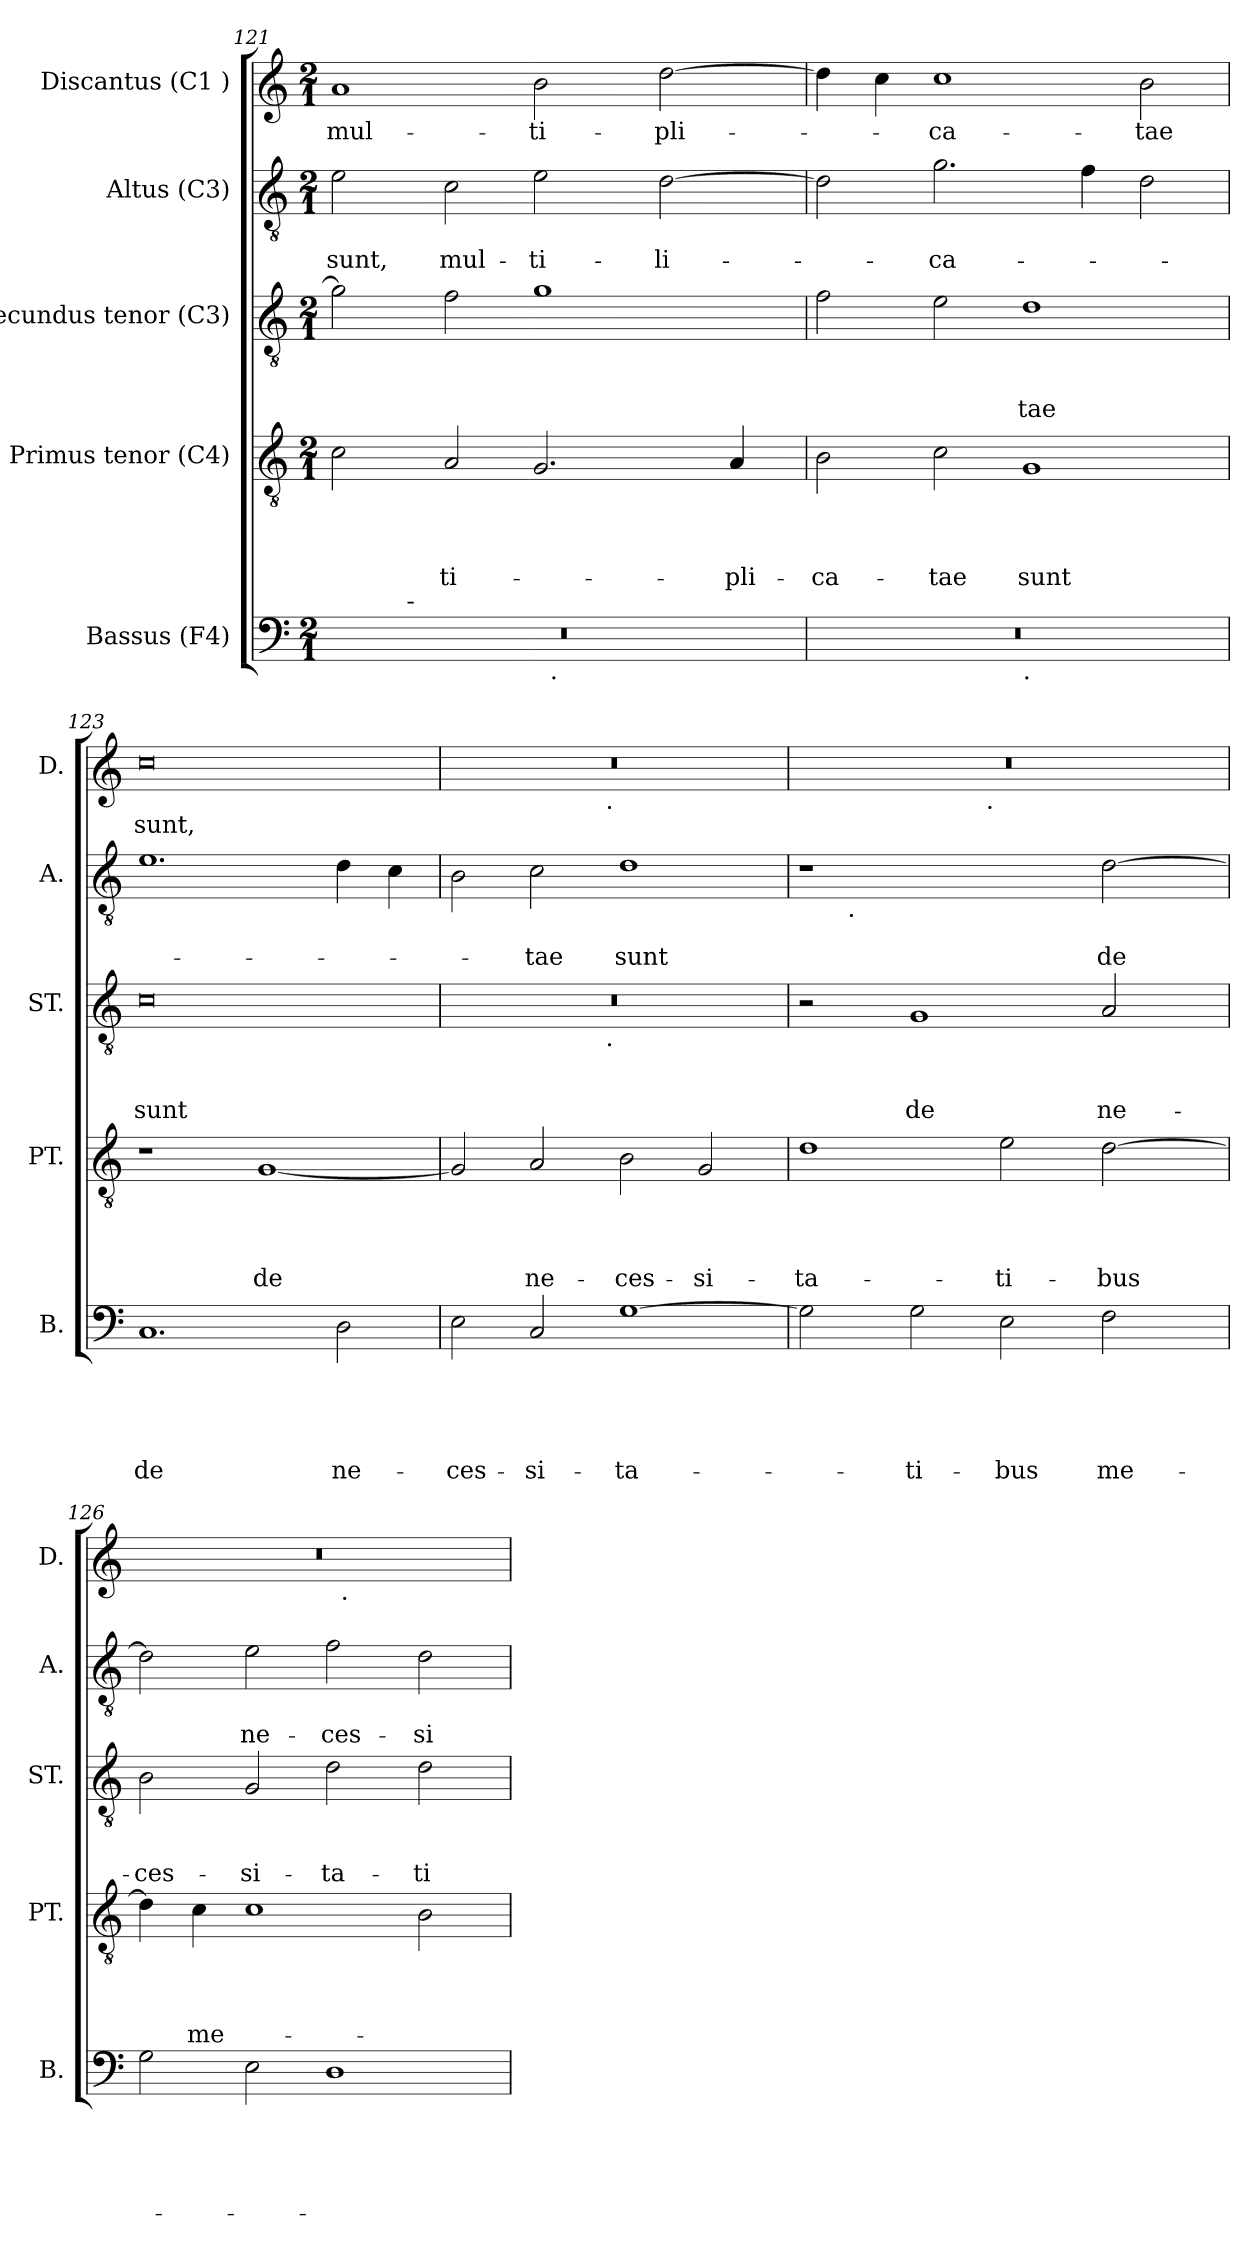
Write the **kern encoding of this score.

**kern	**text	**text	**text	**text	**text	**kern	**text	**text	**text	**text	**kern	**text	**text	**text	**kern	**text	**text	**kern	**text
*part5	*part5	*part5	*part5	*part5	*part5	*part4	*part4	*part4	*part4	*part4	*part3	*part3	*part3	*part3	*part2	*part2	*part2	*part1	*part1
*staff5	*staff5	*staff5	*staff5	*staff5	*staff5	*staff4	*staff4	*staff4	*staff4	*staff4	*staff3	*staff3	*staff3	*staff3	*staff2	*staff2	*staff2	*staff1	*staff1
*I"Bassus (F4)	*	*	*	*	*	*I"Primus tenor (C4)	*	*	*	*	*I"Secundus tenor (C3)	*	*	*	*I"Altus (C3)	*	*	*I"Discantus (C1 )	*
*I'B.	*	*	*	*	*	*I'PT.	*	*	*	*	*I'ST.	*	*	*	*I'A.	*	*	*I'D.	*
!!LO:PB:g=z
*clefF4	*	*	*	*	*	*clefGv2	*	*	*	*	*clefGv2	*	*	*	*clefGv2	*	*	*clefG2	*
*k[]	*	*	*	*	*	*k[]	*	*	*	*	*k[]	*	*	*	*k[]	*	*	*k[]	*
*C:	*	*	*	*	*	*C:	*	*	*	*	*C:	*	*	*	*C:	*	*	*C:	*
*M2/1	*	*	*	*	*	*M2/1	*	*	*	*	*M2/1	*	*	*	*M2/1	*	*	*M2/1	*
=121	=121	=121	=121	=121	=121	=121	=121	=121	=121	=121	=121	=121	=121	=121	=121	=121	=121	=121	=121
!	!	!	!	!	!	!	!	!	!	!	!	!	!	!	!	!	!LO:LY:b	!	!LO:LY:b
*^	*	*	*	*	*	*	*	*	*	*	*	*	*	*	*	*	*	*	*
*	*^	*	*	*	*	*	*	*	*	*	*	*	*	*	*	*	*	*	*	*
0r	4.ryy	1ryy	.	.	.	.	.	2c\	.	.	.	.	2g\]	.	.	.	2e\	.	sunt,	1a	mul-
!	!LO:TX:a:t=-	!	!	!	!	!	!	!	!	!	!	!	!	!	!	!	!	!	!	!	!
.	1ryy	.	.	.	.	.	.	.	.	.	.	.	.	.	.	.	.	.	.	.	.
!	!	!	!	!	!	!	!	!	!	!	!	!LO:LY:b	!	!	!	!	!	!	!LO:LY:b	!	!
.	.	.	.	.	.	.	.	2A/	.	.	.	-ti-	2f\	.	.	.	2c\	.	mul-	.	.
!	!	!	!	!	!	!	!	!	!	!	!	!	!	!	!	!	!	!	!LO:LY:b	!	!LO:LY:b
.	.	32ryy	.	.	.	.	.	2.G/	.	.	.	.	1g	.	.	.	2e\	.	-ti-	2b\	-ti-
!	!	!LO:TX:b:t=.	!	!	!	!	!	!	!	!	!	!	!	!	!	!	!	!	!	!	!
.	.	2ryy	.	.	.	.	.	.	.	.	.	.	.	.	.	.	.	.	.	.	.
.	2ryy	.	.	.	.	.	.	.	.	.	.	.	.	.	.	.	.	.	.	.	.
!	!	!	!	!	!	!	!	!	!	!	!	!	!	!	!	!	!	!	!LO:LY:b	!	!LO:LY:b
.	.	.	.	.	.	.	.	.	.	.	.	.	.	.	.	.	[>2d\	.	-li-	[>2dd\	-pli-
.	.	4...ryy	.	.	.	.	.	.	.	.	.	.	.	.	.	.	.	.	.	.	.
!	!	!	!	!	!	!	!	!	!	!	!	!LO:LY:b	!	!	!	!	!	!	!	!	!
.	.	.	.	.	.	.	.	4A/	.	.	.	-pli-	.	.	.	.	.	.	.	.	.
.	8ryy	.	.	.	.	.	.	.	.	.	.	.	.	.	.	.	.	.	.	.	.
=122	=122	=122	=122	=122	=122	=122	=122	=122	=122	=122	=122	=122	=122	=122	=122	=122	=122	=122	=122	=122	=122
!	!	!	!	!	!	!	!	!	!	!	!	!LO:LY:b	!	!	!	!	!	!	!	!	!
*	*v	*v	*	*	*	*	*	*	*	*	*	*	*	*	*	*	*	*	*	*	*
0r	1ryy	.	.	.	.	.	2B\	.	.	.	-ca-	2f\	.	.	.	2d\]	.	.	4dd\]	.
.	.	.	.	.	.	.	.	.	.	.	.	.	.	.	.	.	.	.	4cc\	.
!	!	!	!	!	!	!	!	!	!	!	!LO:LY:b	!	!	!	!	!	!	!LO:LY:b	!	!LO:LY:b
.	.	.	.	.	.	.	2c\	.	.	.	-tae	2e\	.	.	.	2.g\	.	-ca-	1cc	-ca-
!	!LO:TX:b:t=.	!	!	!	!	!	!	!	!	!	!	!	!	!	!	!	!	!	!	!
!	!	!	!	!	!	!	!	!	!	!	!LO:LY:b	!	!	!	!LO:LY:b	!	!	!	!	!
.	1ryy	.	.	.	.	.	1G	.	.	.	sunt	1d	.	.	-tae	.	.	.	.	.
.	.	.	.	.	.	.	.	.	.	.	.	.	.	.	.	4f\	.	.	.	.
!	!	!	!	!	!	!	!	!	!	!	!	!	!	!	!	!	!	!	!	!LO:LY:b
.	.	.	.	.	.	.	.	.	.	.	.	.	.	.	.	2d\	.	.	2b\	-tae
=123	=123	=123	=123	=123	=123	=123	=123	=123	=123	=123	=123	=123	=123	=123	=123	=123	=123	=123	=123	=123
!	!	!	!	!	!	!LO:LY:b	!	!	!	!	!	!	!	!	!LO:LY:b	!	!	!	!	!LO:LY:b
*v	*v	*	*	*	*	*	*	*	*	*	*	*	*	*	*	*	*	*	*	*
1.C	.	.	.	.	de	1r	.	.	.	.	0c	.	.	sunt	1.e	.	.	0cc	sunt,
!	!	!	!	!	!	!	!	!	!	!LO:LY:b	!	!	!	!	!	!	!	!	!
.	.	.	.	.	.	[<1G	.	.	.	de	.	.	.	.	.	.	.	.	.
!	!	!	!	!	!LO:LY:b	!	!	!	!	!	!	!	!	!	!	!	!	!	!
2D\	.	.	.	.	ne-	.	.	.	.	.	.	.	.	.	4d\	.	.	.	.
.	.	.	.	.	.	.	.	.	.	.	.	.	.	.	4c\	.	.	.	.
=124	=124	=124	=124	=124	=124	=124	=124	=124	=124	=124	=124	=124	=124	=124	=124	=124	=124	=124	=124
!	!	!	!	!	!LO:LY:b	!	!	!	!	!	!	!	!	!	!	!	!	!	!
*	*	*	*	*	*	*	*	*	*	*	*^	*	*	*	*	*	*	*^	*
2E\	.	.	.	.	-ces-	2G/]	.	.	.	.	0r	2ryy	.	.	.	2B\	.	.	0r	2ryy	.
!	!	!	!	!	!LO:LY:b	!	!	!	!	!LO:LY:b	!	!	!	!	!	!	!	!LO:LY:b	!	!	!
2C/	.	.	.	.	-si-	2A/	.	.	.	ne-	.	4...ryy	.	.	.	2c\	.	-tae	.	4...ryy	.
!	!	!	!	!	!	!	!	!	!	!	!	!	!	!	!	!	!	!	!	!LO:TX:b:t=.	!
!	!	!	!	!	!	!	!	!	!	!	!	!LO:TX:b:t=.	!	!	!	!	!	!	!	!	!
.	.	.	.	.	.	.	.	.	.	.	.	1ryy	.	.	.	.	.	.	.	1ryy	.
!	!	!	!	!	!LO:LY:b	!	!	!	!	!LO:LY:b	!	!	!	!	!	!	!	!LO:LY:b	!	!	!
[>1G	.	.	.	.	-ta-	2B\	.	.	.	-ces-	.	.	.	.	.	1d	.	sunt	.	.	.
!	!	!	!	!	!	!	!	!	!	!LO:LY:b	!	!	!	!	!	!	!	!	!	!	!
.	.	.	.	.	.	2G/	.	.	.	-si-	.	.	.	.	.	.	.	.	.	.	.
.	.	.	.	.	.	.	.	.	.	.	.	32ryy	.	.	.	.	.	.	.	32ryy	.
=125	=125	=125	=125	=125	=125	=125	=125	=125	=125	=125	=125	=125	=125	=125	=125	=125	=125	=125	=125	=125	=125
!	!	!	!	!	!	!	!	!	!	!LO:LY:b	!	!	!	!	!	!	!	!	!	!	!
*	*	*	*	*	*	*	*	*	*	*	*v	*v	*	*	*	*^	*	*	*	*	*
2G\]	.	.	.	.	.	1d	.	.	.	-ta-	2r	.	.	.	1r	8ryy	.	.	0r	2ryy	.
.	.	.	.	.	.	.	.	.	.	.	.	.	.	.	.	32ryy	.	.	.	.	.
!	!	!	!	!	!	!	!	!	!	!	!	!	!	!	!	!LO:TX:b:t=.	!	!	!	!	!
.	.	.	.	.	.	.	.	.	.	.	.	.	.	.	.	1ryy	.	.	.	.	.
!	!	!	!	!	!LO:LY:b	!	!	!	!	!	!	!	!	!LO:LY:b	!	!	!	!	!	!	!
2G\	.	.	.	.	-ti-	.	.	.	.	.	1G	.	.	de	.	.	.	.	.	4...ryy	.
!	!	!	!	!	!	!	!	!	!	!	!	!	!	!	!	!	!	!	!	!LO:TX:b:t=.	!
.	.	.	.	.	.	.	.	.	.	.	.	.	.	.	.	.	.	.	.	1ryy	.
!	!	!	!	!	!LO:LY:b	!	!	!	!	!LO:LY:b	!	!	!	!	!	!	!	!	!	!	!
2E\	.	.	.	.	-bus	2e\	.	.	.	-ti-	.	.	.	.	2ryy	.	.	.	.	.	.
.	.	.	.	.	.	.	.	.	.	.	.	.	.	.	.	2ryy	.	.	.	.	.
!	!	!	!	!	!LO:LY:b	!	!	!	!	!LO:LY:b	!	!	!	!LO:LY:b	!	!	!	!LO:LY:b	!	!	!
2F\	.	.	.	.	me-	[>2d\	.	.	.	-bus	2A/	.	.	ne-	[>2d\	.	.	de	.	.	.
.	.	.	.	.	.	.	.	.	.	.	.	.	.	.	.	4ryy	.	.	.	.	.
.	.	.	.	.	.	.	.	.	.	.	.	.	.	.	.	16.ryy	.	.	.	.	.
.	.	.	.	.	.	.	.	.	.	.	.	.	.	.	.	.	.	.	.	32ryy	.
!!LO:PB:g=z	!!
=126	=126	=126	=126	=126	=126	=126	=126	=126	=126	=126	=126	=126	=126	=126	=126	=126	=126	=126	=126	=126	=126
!	!	!	!	!	!	!	!	!	!	!	!	!	!	!LO:LY:b	!	!	!	!	!	!	!
*	*	*	*	*	*	*	*	*	*	*	*	*	*	*	*v	*v	*	*	*	*	*
2G\	.	.	.	.	.	4d\]	.	.	.	.	2B\	.	.	-ces-	2d\]	.	.	0r	1ryy	.
!	!	!	!	!	!	!	!	!	!	!LO:LY:b	!	!	!	!	!	!	!	!	!	!
.	.	.	.	.	.	4c\	.	.	.	me-	.	.	.	.	.	.	.	.	.	.
!	!	!	!	!	!	!	!	!	!	!	!	!	!	!LO:LY:b	!	!	!LO:LY:b	!	!	!
2E\	.	.	.	.	.	1c	.	.	.	.	2G/	.	.	-si-	2e\	.	ne-	.	.	.
!	!	!	!	!	!	!	!	!	!	!	!	!	!	!LO:LY:b	!	!	!LO:LY:b	!	!	!
1D	.	.	.	.	.	.	.	.	.	.	2d\	.	.	-ta-	2f\	.	-ces-	.	32ryy	.
!	!	!	!	!	!	!	!	!	!	!	!	!	!	!	!	!	!	!	!LO:TX:b:t=.	!
.	.	.	.	.	.	.	.	.	.	.	.	.	.	.	.	.	.	.	2ryy	.
!	!	!	!	!	!	!	!	!	!	!	!	!	!	!LO:LY:b	!	!	!LO:LY:b	!	!	!
.	.	.	.	.	.	2B\	.	.	.	.	2d\	.	.	-ti-	2d\	.	-si-	.	.	.
.	.	.	.	.	.	.	.	.	.	.	.	.	.	.	.	.	.	.	4...ryy	.
*	*	*	*	*	*	*	*	*	*	*	*	*	*	*	*	*	*	*v	*v	*
=	=	=	=	=	=	=	=	=	=	=	=	=	=	=	=	=	=	=	=
*-	*-	*-	*-	*-	*-	*-	*-	*-	*-	*-	*-	*-	*-	*-	*-	*-	*-	*-	*-
